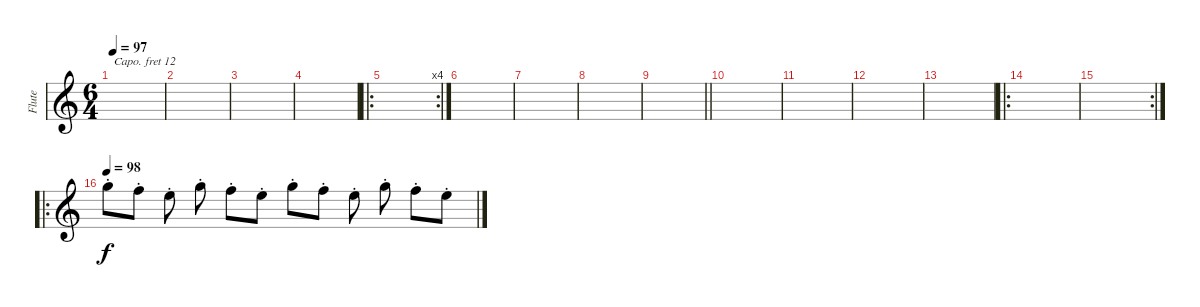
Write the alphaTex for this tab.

\track ("Flute" "Flute") {instrument piccolo}
\staff {score}
\capo 12
\tuning (E4 C4 G3 C3 G2 C2) {hide}
\ts (6 4)
\tempo 97
\clef g2
\ks c
|
|
|
|
\ro
\rc 4
|
|
|
|
\barLineRight lightlight
|
|
|
|
|
\ro
|
\rc 2
|
\ro
\tempo 98
7.2{st}.8 5.2{st}.8 4.2{st}.8{beam split} 7.2{st}.8 5.2{st}.8 4.2{st}.8 7.2{st}.8 5.2{st}.8 4.2{st}.8{beam split} 7.2{st}.8 5.2{st}.8 4.2{st}.8
